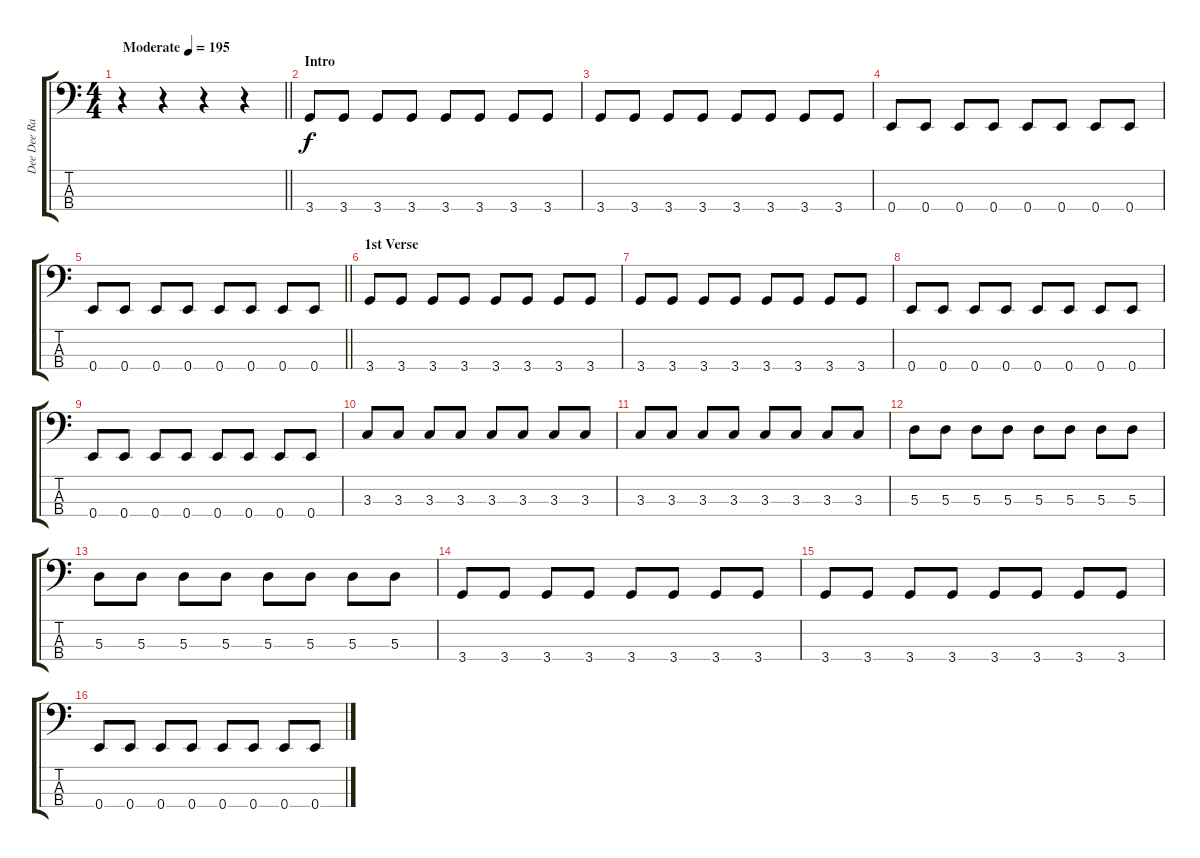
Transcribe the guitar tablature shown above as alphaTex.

\track ("Dee Dee Ramone" "Dee Dee Ra") {instrument electricbasspick}
\staff {score tabs}
\tuning (G2 D2 A1 E1) {hide}
\ts (4 4)
\tempo (195 "Moderate")
\clef f4
\barLineRight lightlight
\ks c
r.4{dy f instrument electricbasspick} r.4 r.4 r.4 |
\section ("" "Intro")
3.4.8 3.4.8 3.4.8 3.4.8 3.4.8 3.4.8 3.4.8 3.4.8 |
3.4.8 3.4.8 3.4.8 3.4.8 3.4.8 3.4.8 3.4.8 3.4.8 |
0.4.8 0.4.8 0.4.8 0.4.8 0.4.8 0.4.8 0.4.8 0.4.8 |
\barLineRight lightlight
0.4.8 0.4.8 0.4.8 0.4.8 0.4.8 0.4.8 0.4.8 0.4.8 |
\section ("" "1st Verse")
3.4.8 3.4.8 3.4.8 3.4.8 3.4.8 3.4.8 3.4.8 3.4.8 |
3.4.8 3.4.8 3.4.8 3.4.8 3.4.8 3.4.8 3.4.8 3.4.8 |
0.4.8 0.4.8 0.4.8 0.4.8 0.4.8 0.4.8 0.4.8 0.4.8 |
0.4.8 0.4.8 0.4.8 0.4.8 0.4.8 0.4.8 0.4.8 0.4.8 |
3.3.8 3.3.8 3.3.8 3.3.8 3.3.8 3.3.8 3.3.8 3.3.8 |
3.3.8 3.3.8 3.3.8 3.3.8 3.3.8 3.3.8 3.3.8 3.3.8 |
5.3.8 5.3.8 5.3.8 5.3.8 5.3.8 5.3.8 5.3.8 5.3.8 |
5.3.8 5.3.8 5.3.8 5.3.8 5.3.8 5.3.8 5.3.8 5.3.8 |
3.4.8 3.4.8 3.4.8 3.4.8 3.4.8 3.4.8 3.4.8 3.4.8 |
3.4.8 3.4.8 3.4.8 3.4.8 3.4.8 3.4.8 3.4.8 3.4.8 |
0.4.8 0.4.8 0.4.8 0.4.8 0.4.8 0.4.8 0.4.8 0.4.8
